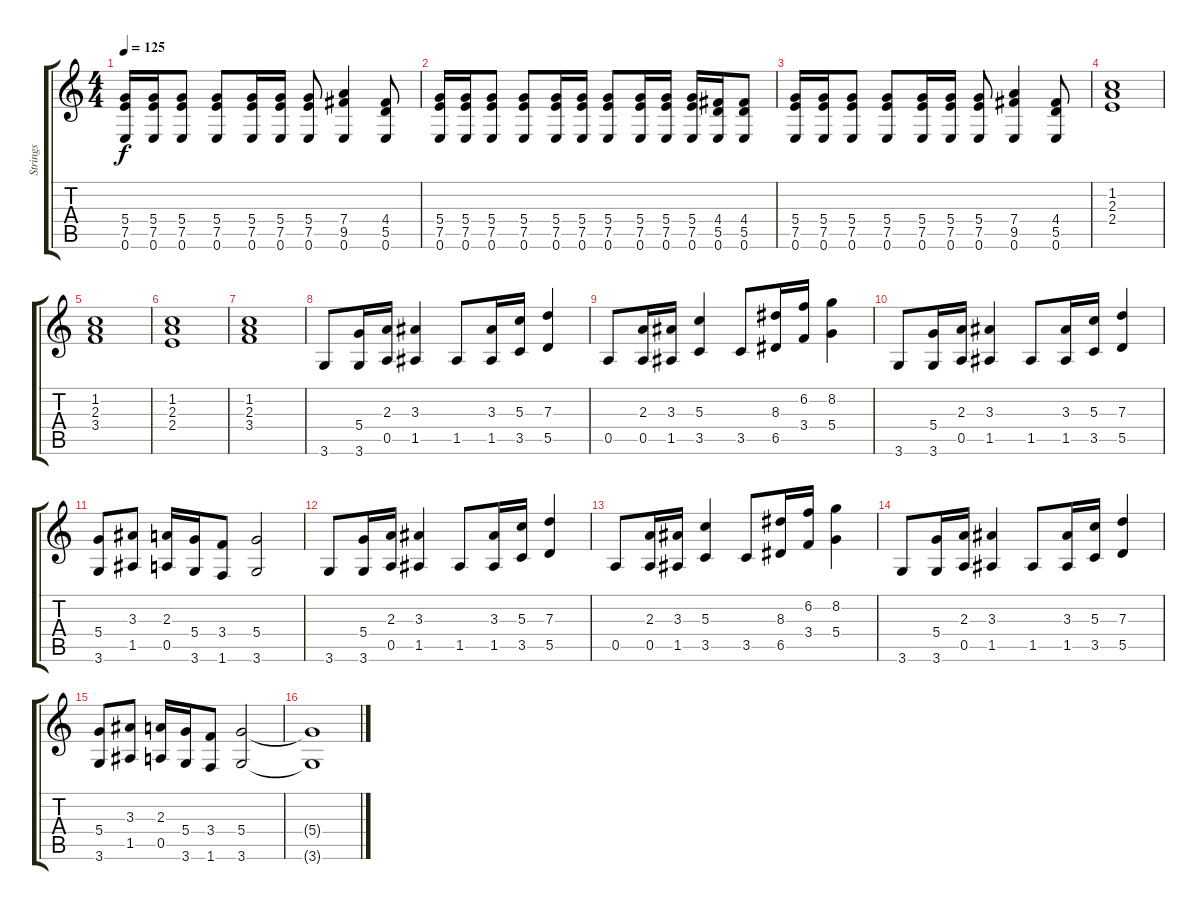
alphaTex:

\track ("Strings" "Strings") {instrument stringensemble1}
\staff {score tabs}
\tuning (E5 B4 G4 D4 A3 E3) {hide}
\ts (4 4)
\tempo 125
\clef g2
\ks c
(5.4 7.5 0.6).16{dy f} (5.4 7.5 0.6).16 (5.4 7.5 0.6).8 (5.4 7.5 0.6).8 (5.4 7.5 0.6).16 (5.4 7.5 0.6).16 (5.4 7.5 0.6).8 (7.4 9.5 0.6).4 (4.4 5.5 0.6).8 |
(5.4 7.5 0.6).16 (5.4 7.5 0.6).16 (5.4 7.5 0.6).8 (5.4 7.5 0.6).8 (5.4 7.5 0.6).16 (5.4 7.5 0.6).16 (5.4 7.5 0.6).8 (5.4 7.5 0.6).16 (5.4 7.5 0.6).16 (5.4 7.5 0.6).16 (4.4 5.5 0.6).16 (4.4 5.5 0.6).8 |
(5.4 7.5 0.6).16 (5.4 7.5 0.6).16 (5.4 7.5 0.6).8 (5.4 7.5 0.6).8 (5.4 7.5 0.6).16 (5.4 7.5 0.6).16 (5.4 7.5 0.6).8 (7.4 9.5 0.6).4 (4.4 5.5 0.6).8 |
(1.2 2.3 2.4).1 |
(1.2 2.3 3.4).1 |
(1.2 2.3 2.4).1 |
(1.2 2.3 3.4).1 |
3.6.8 (5.4 3.6).16 (2.3 0.5).16 (3.3 1.5).4 1.5.8 (3.3 1.5).16 (5.3 3.5).16 (7.3 5.5).4 |
0.5.8 (2.3 0.5).16 (3.3 1.5).16 (5.3 3.5).4 3.5.8 (8.3 6.5).16 (6.2 3.4).16 (8.2 5.4).4 |
3.6.8 (5.4 3.6).16 (2.3 0.5).16 (3.3 1.5).4 1.5.8 (3.3 1.5).16 (5.3 3.5).16 (7.3 5.5).4 |
(5.4 3.6).8 (3.3 1.5).8 (2.3 0.5).16 (5.4 3.6).16 (3.4 1.6).8 (5.4 3.6).2 |
3.6.8 (5.4 3.6).16 (2.3 0.5).16 (3.3 1.5).4 1.5.8 (3.3 1.5).16 (5.3 3.5).16 (7.3 5.5).4 |
0.5.8 (2.3 0.5).16 (3.3 1.5).16 (5.3 3.5).4 3.5.8 (8.3 6.5).16 (6.2 3.4).16 (8.2 5.4).4 |
3.6.8 (5.4 3.6).16 (2.3 0.5).16 (3.3 1.5).4 1.5.8 (3.3 1.5).16 (5.3 3.5).16 (7.3 5.5).4 |
(5.4 3.6).8 (3.3 1.5).8 (2.3 0.5).16 (5.4 3.6).16 (3.4 1.6).8 (5.4 3.6).2 |
(5.4{t} 3.6{t}).1
